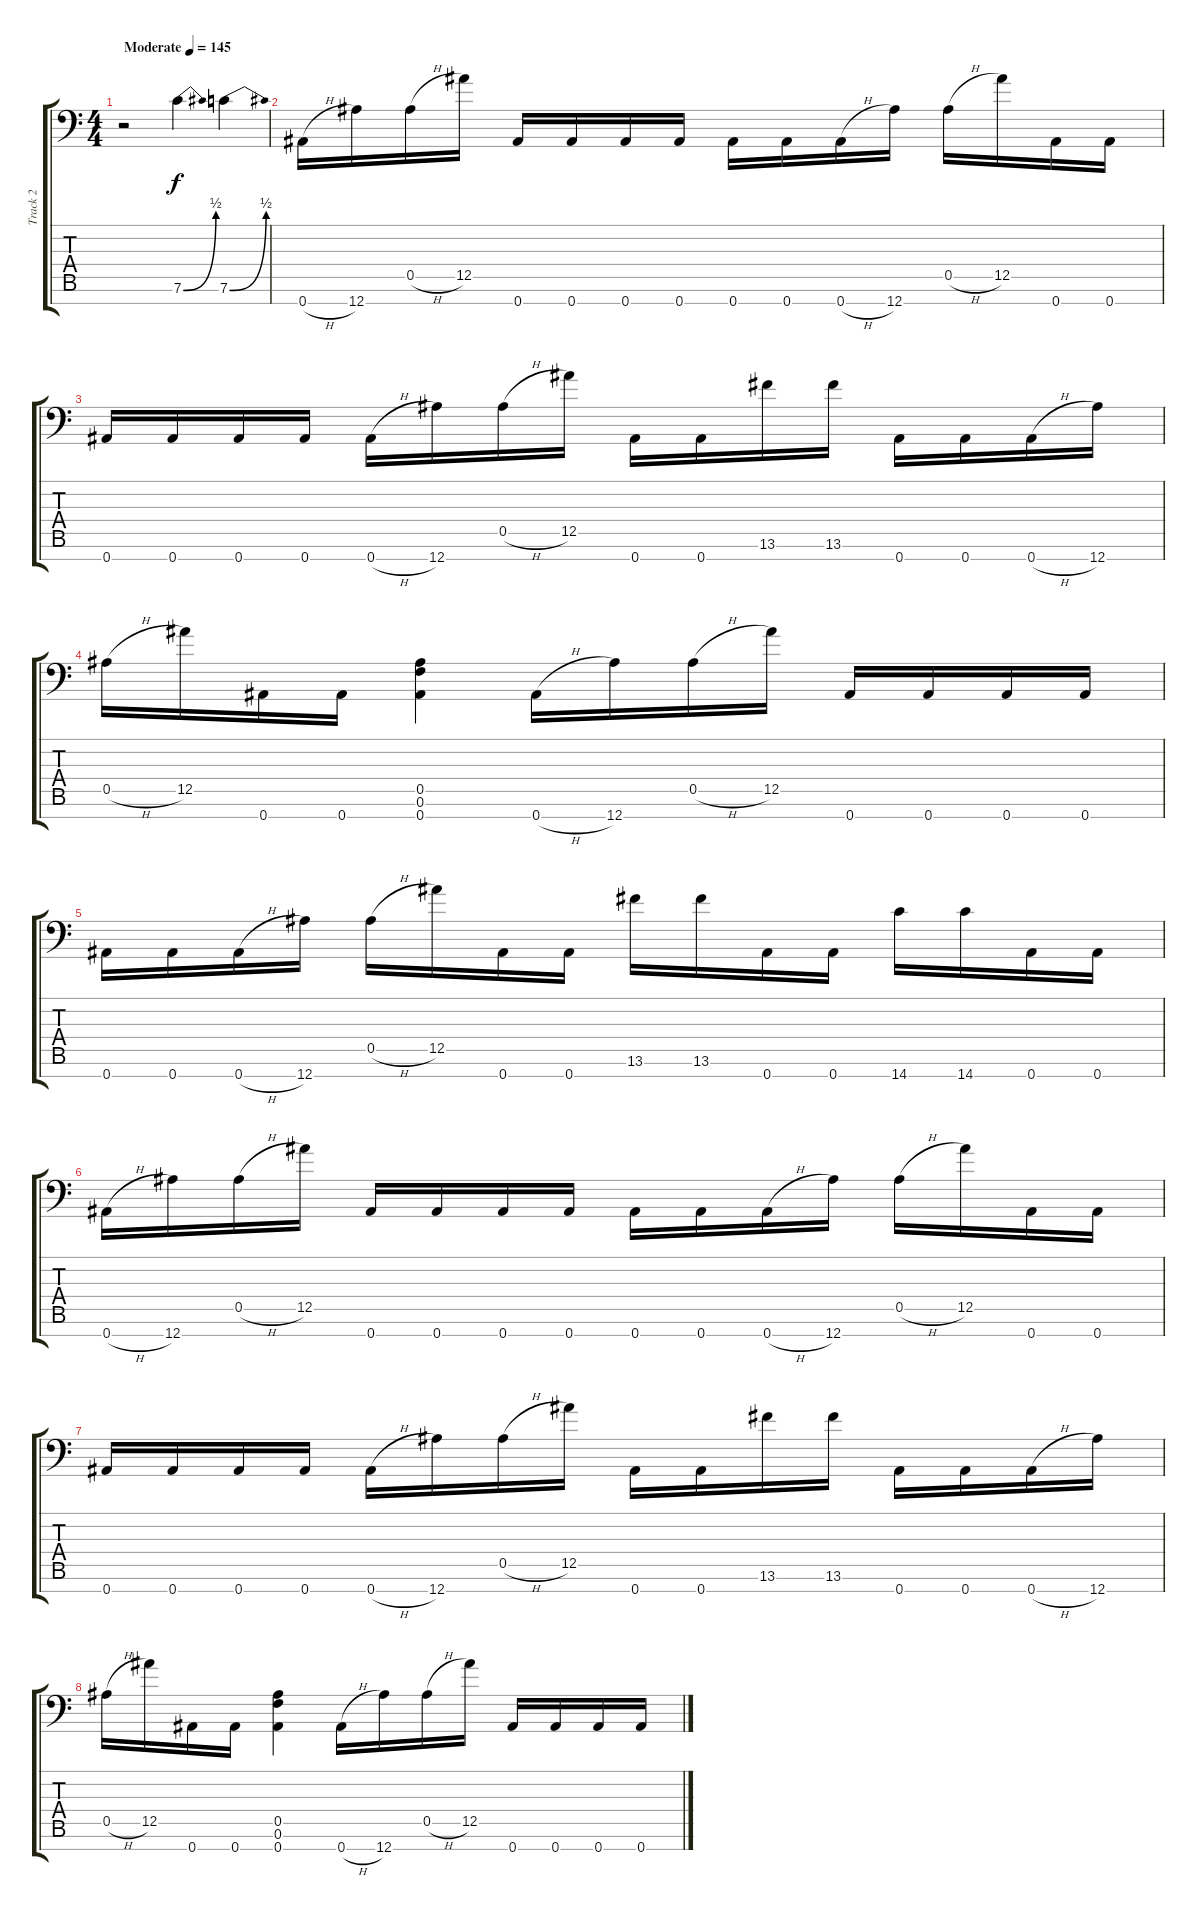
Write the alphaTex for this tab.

\track ("Track 2" "Track 2") {instrument distortionguitar}
\staff {score tabs}
\tuning (Eb4 Bb3 Gb3 Eb3 Bb2 F2 Bb1) {hide}
\ts (4 4)
\tempo (145 "Moderate")
\clef f4
\ks c
r.2{dy f instrument distortionguitar} 7.6{be (bend 0 0 60 2)}.4 7.6{be (bend 0 0 60 2)}.4 |
0.7{h}.16 12.7.16 0.5{h}.16 12.5.16 0.7.16 0.7.16 0.7.16 0.7.16 0.7.16 0.7.16 0.7{h}.16 12.7.16 0.5{h}.16 12.5.16 0.7.16 0.7.16 |
0.7.16 0.7.16 0.7.16 0.7.16 0.7{h}.16 12.7.16 0.5{h}.16 12.5.16 0.7.16 0.7.16 13.6.16 13.6.16 0.7.16 0.7.16 0.7{h}.16 12.7.16 |
0.5{h}.16 12.5.16 0.7.16 0.7.16 (0.5 0.6 0.7).4 0.7{h}.16 12.7.16 0.5{h}.16 12.5.16 0.7.16 0.7.16 0.7.16 0.7.16 |
0.7.16 0.7.16 0.7{h}.16 12.7.16 0.5{h}.16 12.5.16 0.7.16 0.7.16 13.6.16 13.6.16 0.7.16 0.7.16 14.7.16 14.7.16 0.7.16 0.7.16 |
0.7{h}.16 12.7.16 0.5{h}.16 12.5.16 0.7.16 0.7.16 0.7.16 0.7.16 0.7.16 0.7.16 0.7{h}.16 12.7.16 0.5{h}.16 12.5.16 0.7.16 0.7.16 |
0.7.16 0.7.16 0.7.16 0.7.16 0.7{h}.16 12.7.16 0.5{h}.16 12.5.16 0.7.16 0.7.16 13.6.16 13.6.16 0.7.16 0.7.16 0.7{h}.16 12.7.16 |
0.5{h}.16 12.5.16 0.7.16 0.7.16 (0.5 0.6 0.7).4 0.7{h}.16 12.7.16 0.5{h}.16 12.5.16 0.7.16 0.7.16 0.7.16 0.7.16
